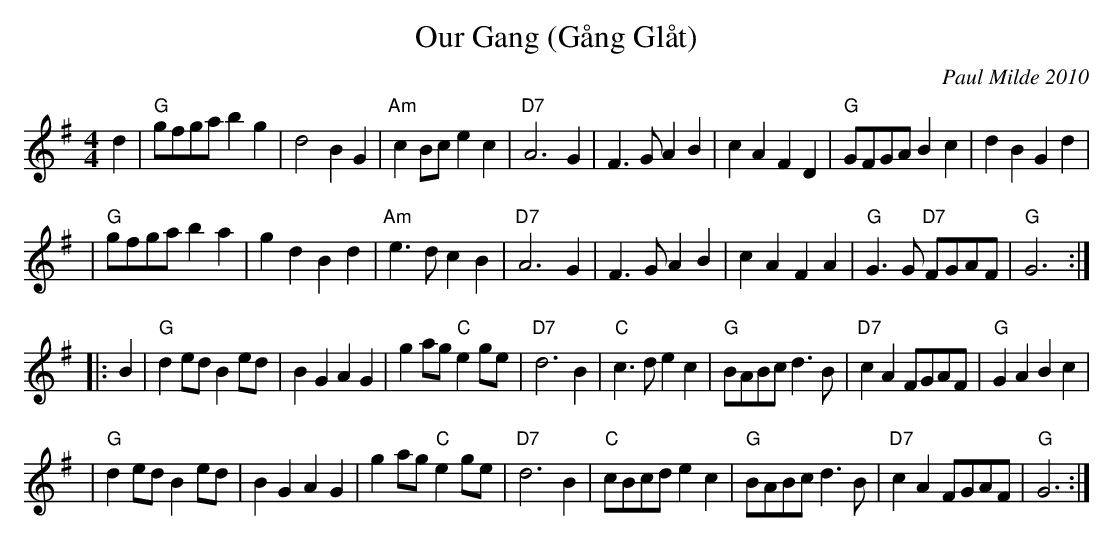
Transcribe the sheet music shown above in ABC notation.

X:1
T: Our Gang (G\aang Gl\aat)
C: Paul Milde 2010
M: 4/4
L: 1/8
K: G
d2 \
| "G"gfga b2g2 | d4 B2G2 \
| "Am"c2Bc e2c2 | "D7"A6 G2 \
| F3G A2B2 | c2A2 F2D2 \
| "G"GFGA B2c2 | d2B2 G2d2 |
| "G"gfga b2a2 | g2d2 B2d2 \
| "Am"e3d c2B2 | "D7"A6 G2 \
| F3G A2B2 | c2A2 F2A2 \
| "G"G3G "D7"FGAF | "G"G6 :|
|: B2 \
| "G"d2ed B2ed | B2G2 A2G2 \
| g2ag "C"e2ge | "D7"d6 B2 \
| "C"c3d e2c2 | "G"BABc d3B \
| "D7"c2A2 FGAF | "G"G2A2 B2c2 |
| "G"d2ed B2ed | B2G2 A2G2 \
| g2ag "C"e2ge | "D7"d6 B2 \
| "C"cBcd e2c2 | "G"BABc d3B \
| "D7"c2A2 FGAF | "G"G6 :|
